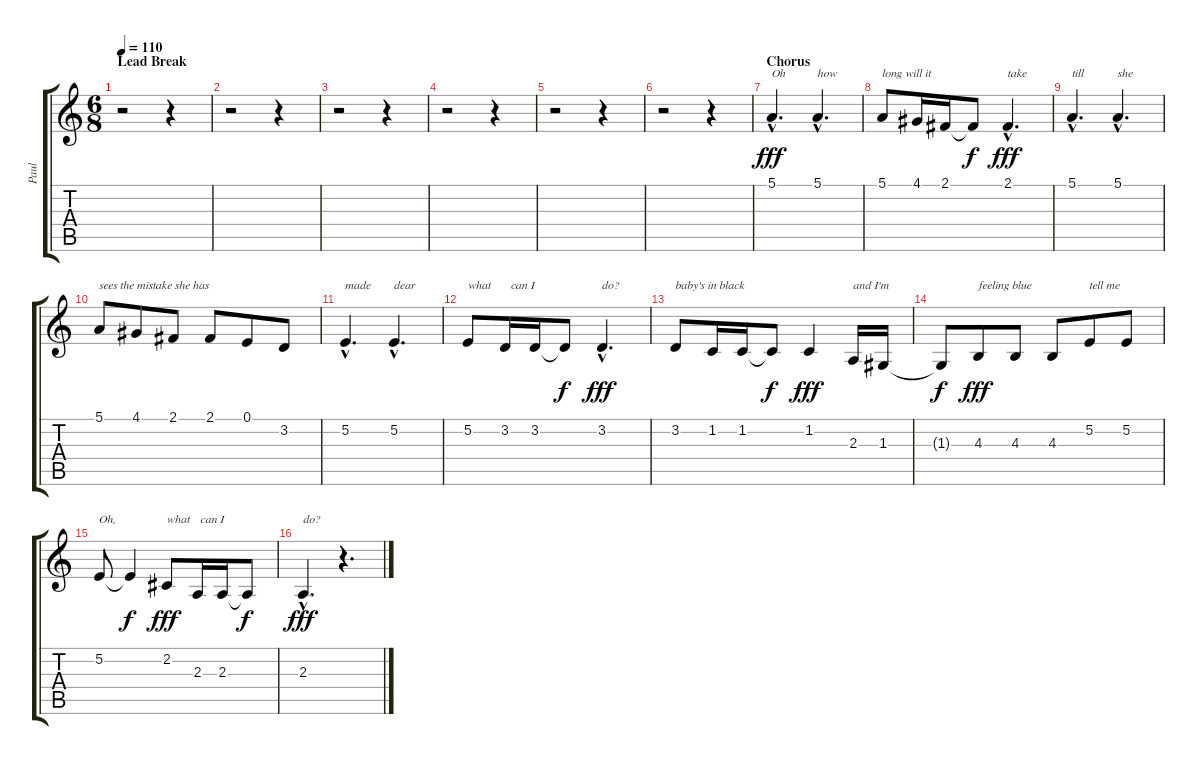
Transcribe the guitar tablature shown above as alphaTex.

\track ("Paul" "Paul") {instrument altosax}
\staff {score tabs}
\tuning (E4 B3 G3 D3 A2 E2) {hide}
\ts (6 8)
\section ("" "Lead Break")
\tempo 110
\clef g2
\ks c
r.2{dy fff} r.4 |
r.2 r.4 |
r.2 r.4 |
r.2 r.4 |
r.2 r.4 |
r.2 r.4 |
\section ("" "Chorus")
5.1{hac}.4{d txt "Oh"} 5.1{hac}.4{d txt "how"} |
5.1.8{txt "long will it"} 4.1.16 2.1.16 2.1{t}.8{dy f} 2.1{hac}.4{d txt "take" dy fff} |
5.1{hac}.4{d txt "till"} 5.1{hac}.4{d txt "she"} |
5.1.8{txt "sees the mistake she has"} 4.1.8 2.1.8 2.1.8 0.1.8 3.2.8 |
5.2{hac}.4{d txt "made"} 5.2{hac}.4{d txt "dear"} |
5.2.8{txt "what "} 3.2.16{txt "  can I"} 3.2.16 3.2{t}.8{dy f} 3.2{hac}.4{d txt "do?" dy fff} |
3.2.8{txt "baby's in black"} 1.2.16 1.2.16 1.2{t}.8{dy f} 1.2.4{dy fff} 2.3.16{txt "and I'm"} 1.3.16 |
1.3{t}.8{dy f} 4.3.8{txt "feeling blue" dy fff} 4.3.8 4.3.8 5.2.8{txt "tell me"} 5.2.8 |
5.2.8{txt "Oh,"} 5.2{t}.4{dy f} 2.2.8{txt "what" dy fff} 2.3.16{txt " can I"} 2.3.16 2.3{t}.8{dy f} |
2.3{hac}.4{d txt "do?" dy fff} r.4{d}
